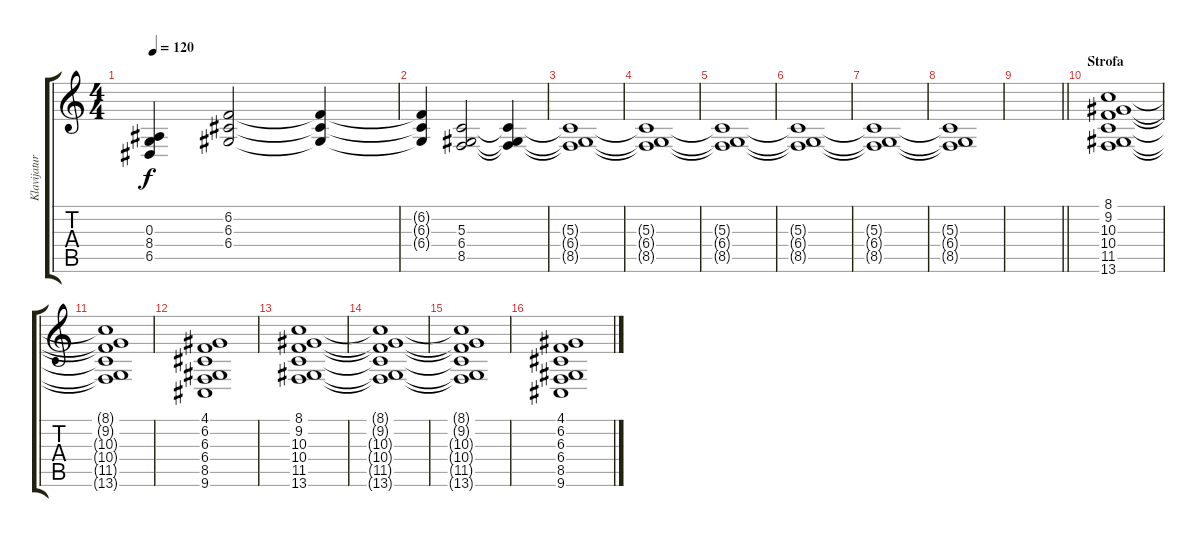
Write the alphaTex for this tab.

\track ("Klavijature 1" "Klavijatur") {instrument pad2warm}
\staff {score tabs}
\tuning (E4 B3 G3 D3 A2 E2) {hide}
\ts (4 4)
\tempo 120
\clef g2
\ks c
(0.3{t} 8.4{t} 6.5{t}).4{dy f} (6.2 6.3 6.4).2 (6.2{t} 6.3{t} 6.4{t}).4 |
(6.2{t} 6.3{t} 6.4{t}).4 (5.3 6.4 8.5).2 (5.3{t} 6.4{t} 8.5{t}).4 |
(5.3{t} 6.4{t} 8.5{t}).1 |
(5.3{t} 6.4{t} 8.5{t}).1 |
(5.3{t} 6.4{t} 8.5{t}).1 |
(5.3{t} 6.4{t} 8.5{t}).1 |
(5.3{t} 6.4{t} 8.5{t}).1 |
(5.3{t} 6.4{t} 8.5{t}).1 |
\barLineRight lightlight
|
\section ("" "Strofa")
(8.1 9.2 10.3 10.4 11.5 13.6).1 |
(8.1{t} 9.2{t} 10.3{t} 10.4{t} 11.5{t} 13.6{t}).1 |
(4.1 6.2 6.3 6.4 8.5 9.6).1 |
(8.1 9.2 10.3 10.4 11.5 13.6).1 |
(8.1{t} 9.2{t} 10.3{t} 10.4{t} 11.5{t} 13.6{t}).1 |
(8.1{t} 9.2{t} 10.3{t} 10.4{t} 11.5{t} 13.6{t}).1 |
(4.1 6.2 6.3 6.4 8.5 9.6).1
